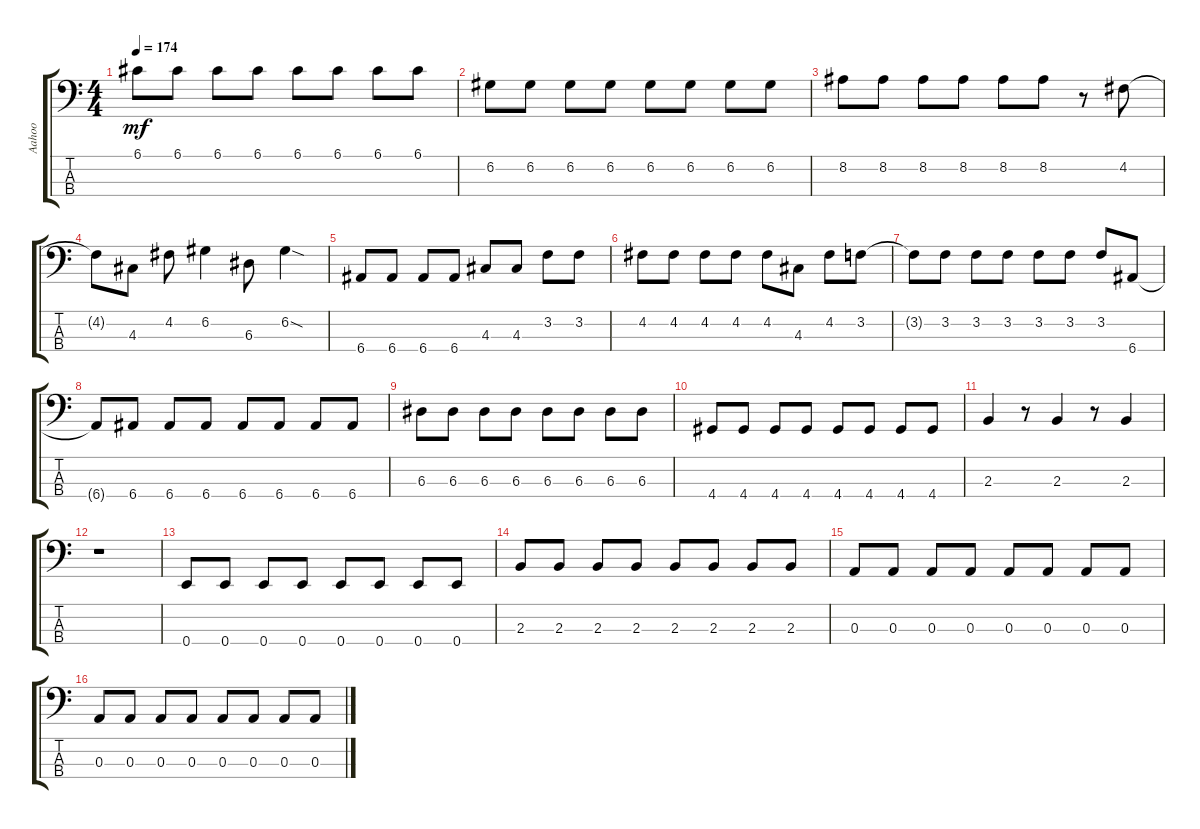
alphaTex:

\track ("Aahoo" "Aahoo") {instrument electricbassfinger}
\staff {score tabs}
\tuning (G2 D2 A1 E1) {hide}
\ts (4 4)
\tempo 174
\clef f4
\ks c
6.1.8{dy mf} 6.1.8 6.1.8 6.1.8 6.1.8 6.1.8 6.1.8 6.1.8 |
6.2.8 6.2.8 6.2.8 6.2.8 6.2.8 6.2.8 6.2.8 6.2.8 |
8.2.8 8.2.8 8.2.8 8.2.8 8.2.8 8.2.8 r.8 4.2.8 |
4.2{t}.8 4.3.8 4.2.8 6.2.4 6.3.8 6.2{sod}.4 |
6.4.8 6.4.8 6.4.8 6.4.8 4.3.8 4.3.8 3.2.8 3.2.8 |
4.2.8 4.2.8 4.2.8 4.2.8 4.2.8 4.3.8 4.2.8 3.2.8 |
3.2{t}.8 3.2.8 3.2.8 3.2.8 3.2.8 3.2.8 3.2.8 6.4.8 |
6.4{t}.8 6.4.8 6.4.8 6.4.8 6.4.8 6.4.8 6.4.8 6.4.8 |
6.3.8 6.3.8 6.3.8 6.3.8 6.3.8 6.3.8 6.3.8 6.3.8 |
4.4.8 4.4.8 4.4.8 4.4.8 4.4.8 4.4.8 4.4.8 4.4.8 |
2.3.4 r.8 2.3.4 r.8 2.3.4 |
r.1 |
0.4.8 0.4.8 0.4.8 0.4.8 0.4.8 0.4.8 0.4.8 0.4.8 |
2.3.8 2.3.8 2.3.8 2.3.8 2.3.8 2.3.8 2.3.8 2.3.8 |
0.3.8 0.3.8 0.3.8 0.3.8 0.3.8 0.3.8 0.3.8 0.3.8 |
0.3.8 0.3.8 0.3.8 0.3.8 0.3.8 0.3.8 0.3.8 0.3.8
